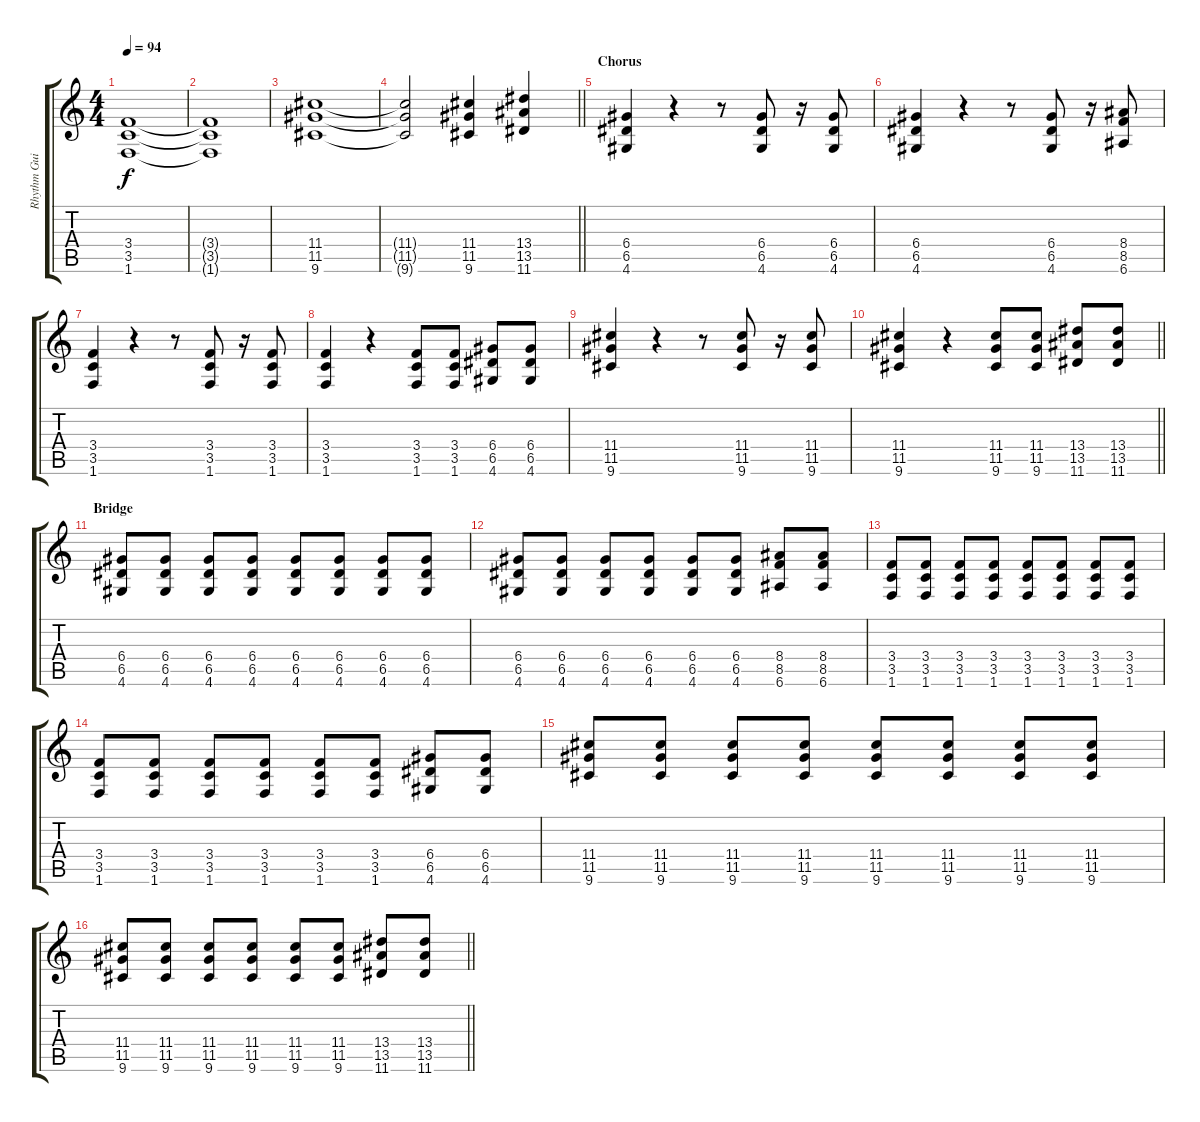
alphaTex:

\track ("Rhythm Guitar" "Rhythm Gui") {instrument distortionguitar}
\staff {score tabs}
\tuning (E4 B3 G3 D3 A2 E2) {hide}
\ts (4 4)
\tempo 94
\clef g2
\ks c
(3.4 3.5 1.6).1{dy f} |
(3.4{t} 3.5{t} 1.6{t}).1 |
(11.4 11.5 9.6).1 |
\barLineRight lightlight
(11.4{t} 11.5{t} 9.6{t}).2 (11.4 11.5 9.6).4{volume 12} (13.4 13.5 11.6).4 |
\section ("" "Chorus")
(6.4 6.5 4.6).4 r.4 r.8 (6.4 6.5 4.6).8 r.16 (6.4 6.5 4.6).8 |
(6.4 6.5 4.6).4 r.4 r.8 (6.4 6.5 4.6).8 r.16 (8.4 8.5 6.6).8 |
(3.4 3.5 1.6).4 r.4 r.8 (3.4 3.5 1.6).8 r.16 (3.4 3.5 1.6).8 |
(3.4 3.5 1.6).4 r.4 (3.4 3.5 1.6).8 (3.4 3.5 1.6).8 (6.4 6.5 4.6).8 (6.4 6.5 4.6).8 |
(11.4 11.5 9.6).4 r.4 r.8 (11.4 11.5 9.6).8 r.16 (11.4 11.5 9.6).8 |
\barLineRight lightlight
(11.4 11.5 9.6).4 r.4 (11.4 11.5 9.6).8 (11.4 11.5 9.6).8 (13.4 13.5 11.6).8 (13.4 13.5 11.6).8 |
\section ("" "Bridge")
(6.4 6.5 4.6).8 (6.4 6.5 4.6).8 (6.4 6.5 4.6).8 (6.4 6.5 4.6).8 (6.4 6.5 4.6).8 (6.4 6.5 4.6).8 (6.4 6.5 4.6).8 (6.4 6.5 4.6).8 |
(6.4 6.5 4.6).8 (6.4 6.5 4.6).8 (6.4 6.5 4.6).8 (6.4 6.5 4.6).8 (6.4 6.5 4.6).8 (6.4 6.5 4.6).8 (8.4 8.5 6.6).8 (8.4 8.5 6.6).8 |
(3.4 3.5 1.6).8 (3.4 3.5 1.6).8 (3.4 3.5 1.6).8 (3.4 3.5 1.6).8 (3.4 3.5 1.6).8 (3.4 3.5 1.6).8 (3.4 3.5 1.6).8 (3.4 3.5 1.6).8 |
(3.4 3.5 1.6).8 (3.4 3.5 1.6).8 (3.4 3.5 1.6).8 (3.4 3.5 1.6).8 (3.4 3.5 1.6).8 (3.4 3.5 1.6).8 (6.4 6.5 4.6).8 (6.4 6.5 4.6).8 |
(11.4 11.5 9.6).8 (11.4 11.5 9.6).8 (11.4 11.5 9.6).8 (11.4 11.5 9.6).8 (11.4 11.5 9.6).8 (11.4 11.5 9.6).8 (11.4 11.5 9.6).8 (11.4 11.5 9.6).8 |
\barLineRight lightlight
(11.4 11.5 9.6).8 (11.4 11.5 9.6).8 (11.4 11.5 9.6).8 (11.4 11.5 9.6).8 (11.4 11.5 9.6).8 (11.4 11.5 9.6).8 (13.4 13.5 11.6).8 (13.4 13.5 11.6).8
